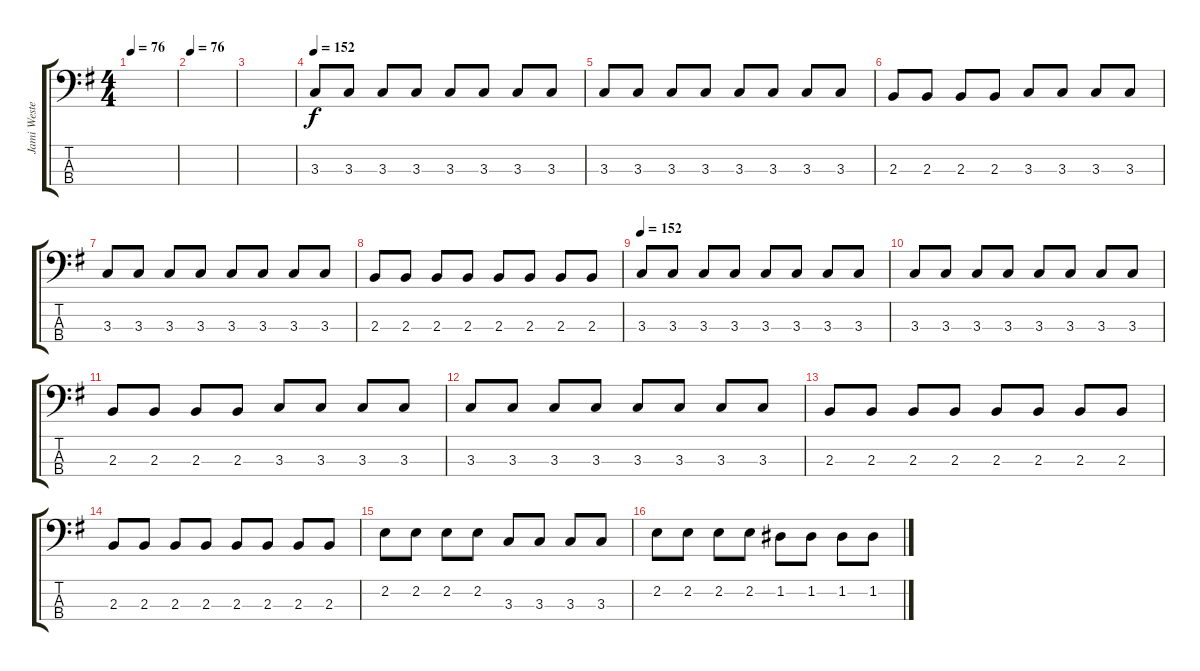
\track ("Jami Westergård" "Jami Weste") {instrument slapbass1}
\staff {score tabs}
\tuning (G2 D2 A1 E1) {hide}
\ts (4 4)
\tempo 76
\clef f4
\ks eminor
|
\tempo 76
|
|
\tempo 152
3.3.8 3.3.8 3.3.8 3.3.8 3.3.8 3.3.8 3.3.8 3.3.8 |
3.3.8 3.3.8 3.3.8 3.3.8 3.3.8 3.3.8 3.3.8 3.3.8 |
2.3.8 2.3.8 2.3.8 2.3.8 3.3.8 3.3.8 3.3.8 3.3.8 |
3.3.8 3.3.8 3.3.8 3.3.8 3.3.8 3.3.8 3.3.8 3.3.8 |
2.3.8 2.3.8 2.3.8 2.3.8 2.3.8 2.3.8 2.3.8 2.3.8 |
\tempo 152
3.3.8 3.3.8 3.3.8 3.3.8 3.3.8 3.3.8 3.3.8 3.3.8 |
3.3.8 3.3.8 3.3.8 3.3.8 3.3.8 3.3.8 3.3.8 3.3.8 |
2.3.8 2.3.8 2.3.8 2.3.8 3.3.8 3.3.8 3.3.8 3.3.8 |
3.3.8 3.3.8 3.3.8 3.3.8 3.3.8 3.3.8 3.3.8 3.3.8 |
2.3.8 2.3.8 2.3.8 2.3.8 2.3.8 2.3.8 2.3.8 2.3.8 |
2.3.8 2.3.8 2.3.8 2.3.8 2.3.8 2.3.8 2.3.8 2.3.8 |
2.2.8 2.2.8 2.2.8 2.2.8 3.3.8 3.3.8 3.3.8 3.3.8 |
2.2.8 2.2.8 2.2.8 2.2.8 1.2.8 1.2.8 1.2.8 1.2.8
